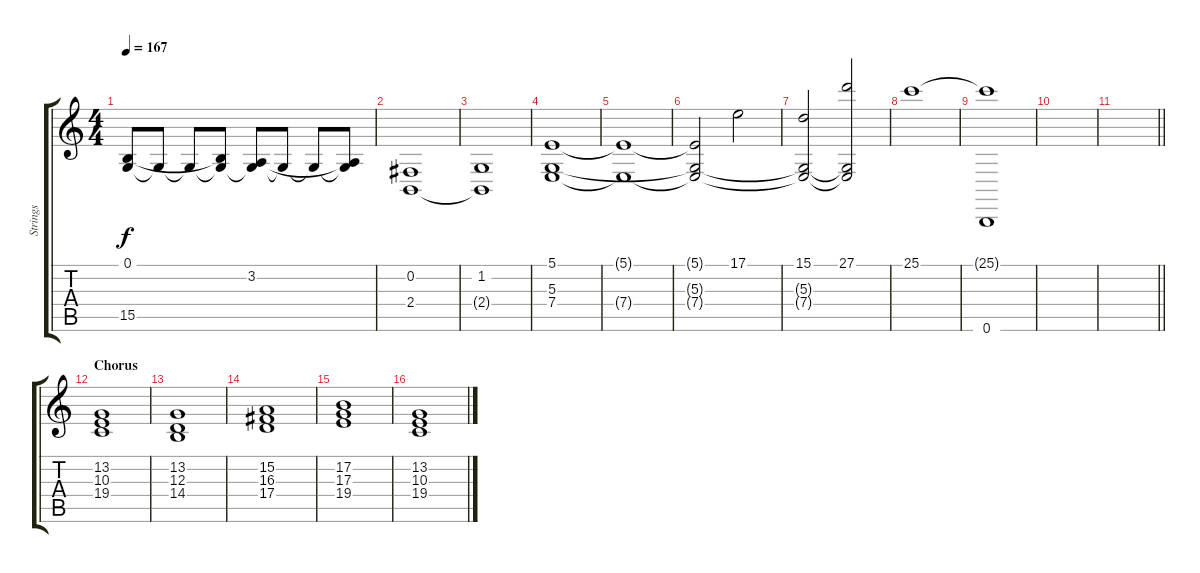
\track ("Strings" "Strings") {instrument stringensemble1}
\staff {score tabs}
\tuning (B3 Gb3 D3 A2 E2 B1) {hide}
\ts (4 4)
\tempo 167
\clef g2
\ks c
(0.1 15.5{t}).8{dy f} 15.5{t}.8 15.5{t}.8 (0.1{t} 15.5{t}).8 (3.2 15.5{t}).8 15.5{t}.8 15.5{t}.8 (3.2{t} 15.5{t}).8 |
(0.2 2.4).1 |
(1.2 2.4{t}).1 |
(5.1 5.3 7.4).1 |
(5.1{t} 7.4{t}).1 |
(5.1{t} 5.3{t} 7.4{t}).2 17.1.2 |
(15.1 5.3{t} 7.4{t}).2 (27.1 5.3{t} 7.4{t}).2 |
25.1.1 |
(25.1{t} 0.6).1 |
|
\barLineRight lightlight
|
\section ("" "Chorus")
(13.2 10.3 19.4).1{instrument stringensemble1} |
(13.2 12.3 14.4).1 |
(15.2 16.3 17.4).1 |
(17.2 17.3 19.4).1 |
(13.2 10.3 19.4).1
